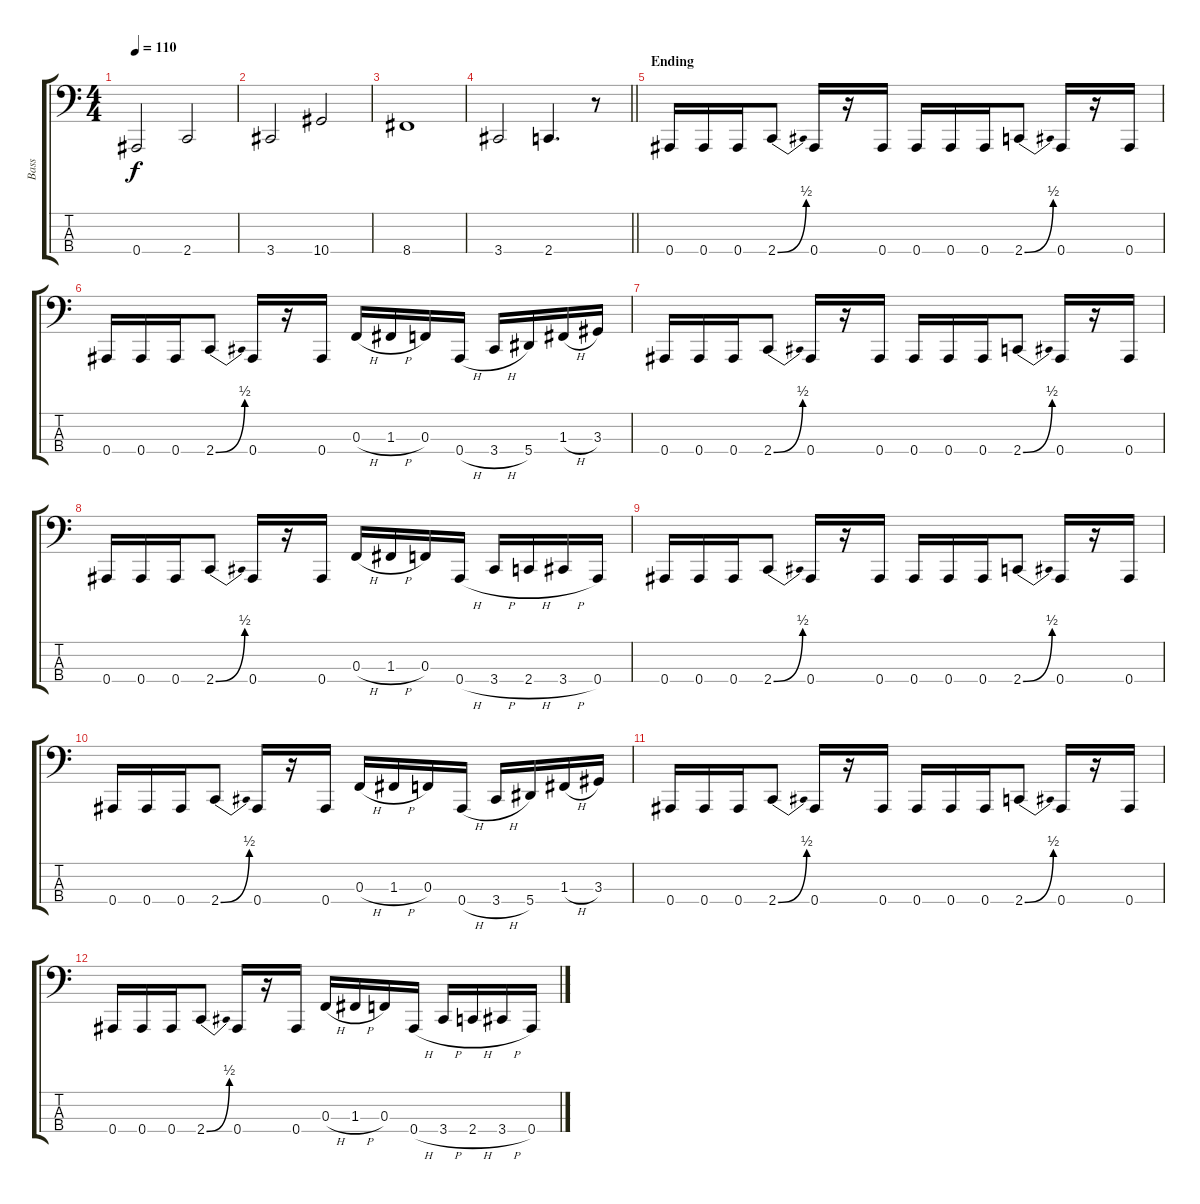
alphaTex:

\track ("Bass" "Bass") {instrument electricbasspick}
\staff {score tabs}
\tuning (Eb2 Bb1 F1 Bb0) {hide}
\ts (4 4)
\tempo 110
\clef f4
\ks c
0.4.2{dy f} 2.4.2 |
3.4.2 10.4.2 |
8.4.1 |
\barLineRight lightlight
3.4.2 2.4.4{d} r.8 |
\section ("" "Ending")
0.4.16 0.4.16 0.4.16 2.4{be (bend 0 0 60 2)}.8 0.4.16 r.16 0.4.16 0.4.16 0.4.16 0.4.16 2.4{be (bend 0 0 60 2)}.8 0.4.16 r.16 0.4.16 |
0.4.16 0.4.16 0.4.16 2.4{be (bend 0 0 60 2)}.8 0.4.16 r.16 0.4.16 0.3{h}.16 1.3{h}.16 0.3.16 0.4{h}.16 3.4{h}.16 5.4.16 1.3{h}.16 3.3.16 |
0.4.16 0.4.16 0.4.16 2.4{be (bend 0 0 60 2)}.8 0.4.16 r.16 0.4.16 0.4.16 0.4.16 0.4.16 2.4{be (bend 0 0 60 2)}.8 0.4.16 r.16 0.4.16 |
0.4.16 0.4.16 0.4.16 2.4{be (bend 0 0 60 2)}.8 0.4.16 r.16 0.4.16 0.3{h}.16 1.3{h}.16 0.3.16 0.4{h}.16 3.4{h}.16 2.4{h}.16 3.4{h}.16 0.4.16 |
0.4.16 0.4.16 0.4.16 2.4{be (bend 0 0 60 2)}.8 0.4.16 r.16 0.4.16 0.4.16 0.4.16 0.4.16 2.4{be (bend 0 0 60 2)}.8 0.4.16 r.16 0.4.16 |
0.4.16 0.4.16 0.4.16 2.4{be (bend 0 0 60 2)}.8 0.4.16 r.16 0.4.16 0.3{h}.16 1.3{h}.16 0.3.16 0.4{h}.16 3.4{h}.16 5.4.16 1.3{h}.16 3.3.16 |
0.4.16 0.4.16 0.4.16 2.4{be (bend 0 0 60 2)}.8 0.4.16 r.16 0.4.16 0.4.16 0.4.16 0.4.16 2.4{be (bend 0 0 60 2)}.8 0.4.16 r.16 0.4.16 |
0.4.16 0.4.16 0.4.16 2.4{be (bend 0 0 60 2)}.8 0.4.16 r.16 0.4.16 0.3{h}.16 1.3{h}.16 0.3.16 0.4{h}.16 3.4{h}.16 2.4{h}.16 3.4{h}.16 0.4.16
